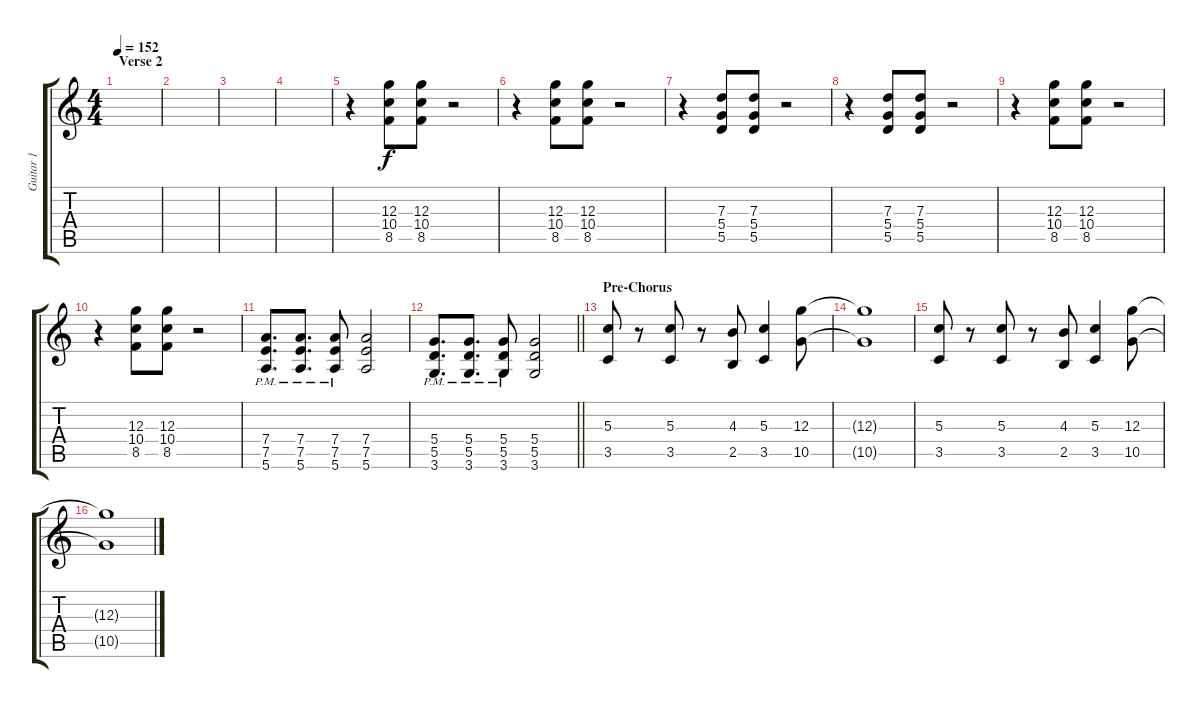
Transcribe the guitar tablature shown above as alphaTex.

\track ("Guitar 1" "Guitar 1") {instrument overdrivenguitar}
\staff {score tabs}
\tuning (E4 B3 G3 D3 A2 E2) {hide}
\ts (4 4)
\section ("" "Verse 2")
\tempo 152
\clef g2
\ks c
|
|
|
|
r.4{volume 11} (12.3 10.4 8.5).8 (12.3 10.4 8.5).8 r.2 |
r.4 (12.3 10.4 8.5).8 (12.3 10.4 8.5).8 r.2 |
r.4 (7.3 5.4 5.5).8 (7.3 5.4 5.5).8 r.2 |
r.4 (7.3 5.4 5.5).8 (7.3 5.4 5.5).8 r.2 |
r.4 (12.3 10.4 8.5).8 (12.3 10.4 8.5).8 r.2 |
r.4 (12.3 10.4 8.5).8 (12.3 10.4 8.5).8 r.2 |
(7.4{pm} 7.5{pm} 5.6{pm}).8{d} (7.4{pm} 7.5{pm} 5.6{pm}).8{d} (7.4{pm} 7.5{pm} 5.6{pm}).8 (7.4 7.5 5.6).2 |
\barLineRight lightlight
(5.4{pm} 5.5{pm} 3.6{pm}).8{d} (5.4{pm} 5.5{pm} 3.6{pm}).8{d} (5.4{pm} 5.5{pm} 3.6{pm}).8 (5.4 5.5 3.6).2 |
\section ("" "Pre-Chorus")
(5.3 3.5).8 r.8 (5.3 3.5).8 r.8 (4.3 2.5).8 (5.3 3.5).4 (12.3 10.5).8 |
(12.3{t} 10.5{t}).1 |
(5.3 3.5).8 r.8 (5.3 3.5).8 r.8 (4.3 2.5).8 (5.3 3.5).4 (12.3 10.5).8 |
(12.3{t} 10.5{t}).1
